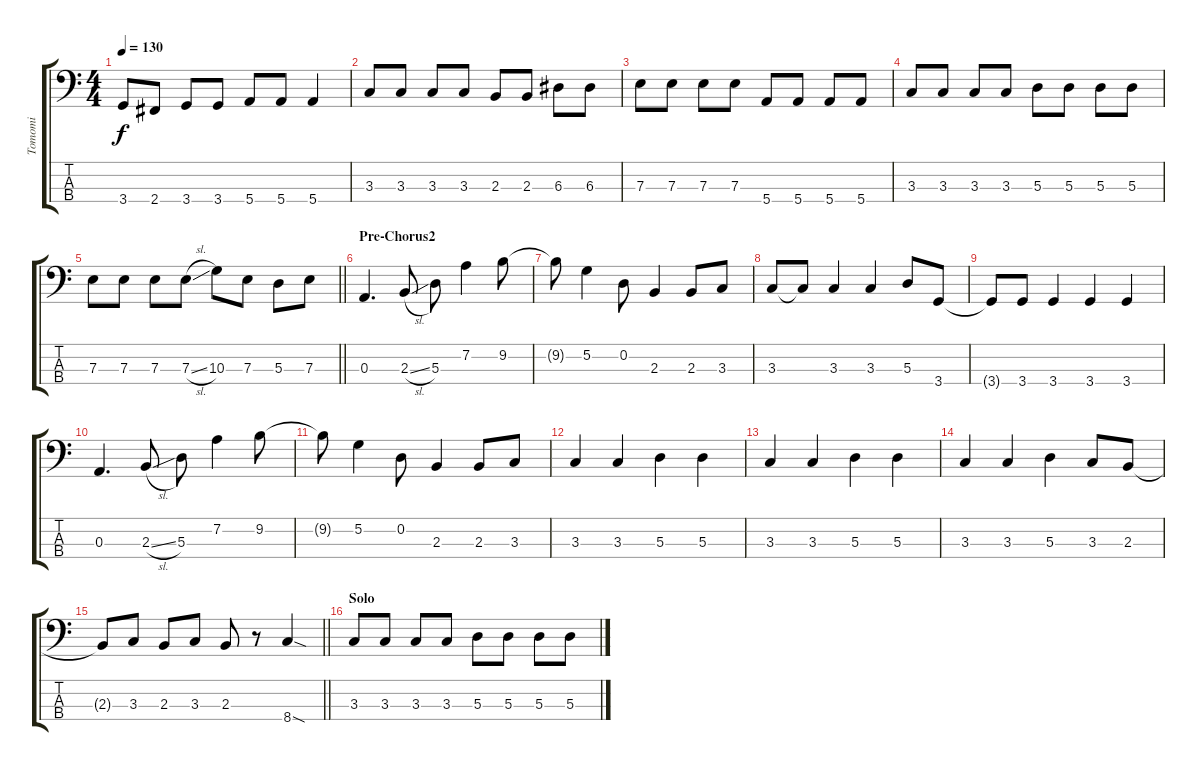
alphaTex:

\track ("Tomomi" "Tomomi") {instrument electricbassfinger}
\staff {score tabs}
\tuning (G2 D2 A1 E1) {hide}
\ts (4 4)
\tempo 130
\clef f4
\ks c
3.4.8{dy f} 2.4.8 3.4.8 3.4.8 5.4.8 5.4.8 5.4.4 |
3.3.8 3.3.8 3.3.8 3.3.8 2.3.8 2.3.8 6.3.8 6.3.8 |
7.3.8 7.3.8 7.3.8 7.3.8 5.4.8 5.4.8 5.4.8 5.4.8 |
3.3.8 3.3.8 3.3.8 3.3.8 5.3.8 5.3.8 5.3.8 5.3.8 |
\barLineRight lightlight
7.3.8 7.3.8 7.3.8 7.3{sl}.8 10.3.8 7.3.8 5.3.8 7.3.8 |
\section ("" "Pre-Chorus2")
0.3.4{d volume 11} 2.3{sl}.8 5.3.8 7.2.4 9.2.8 |
9.2{t}.8 5.2.4 0.2.8 2.3.4 2.3.8 3.3.8 |
3.3.8 3.3{t}.8 3.3.4 3.3.4 5.3.8 3.4.8 |
3.4{t}.8 3.4.8 3.4.4 3.4.4 3.4.4 |
0.3.4{d volume 11} 2.3{sl}.8 5.3.8 7.2.4 9.2.8 |
9.2{t}.8 5.2.4 0.2.8 2.3.4 2.3.8 3.3.8 |
3.3.4 3.3.4 5.3.4 5.3.4 |
3.3.4 3.3.4 5.3.4 5.3.4 |
3.3.4 3.3.4 5.3.4 3.3.8 2.3.8 |
\barLineRight lightlight
2.3{t}.8 3.3.8 2.3.8 3.3.8 2.3.8 r.8 8.4{sod}.4 |
\section ("" "Solo")
3.3.8 3.3.8 3.3.8 3.3.8 5.3.8 5.3.8 5.3.8 5.3.8
